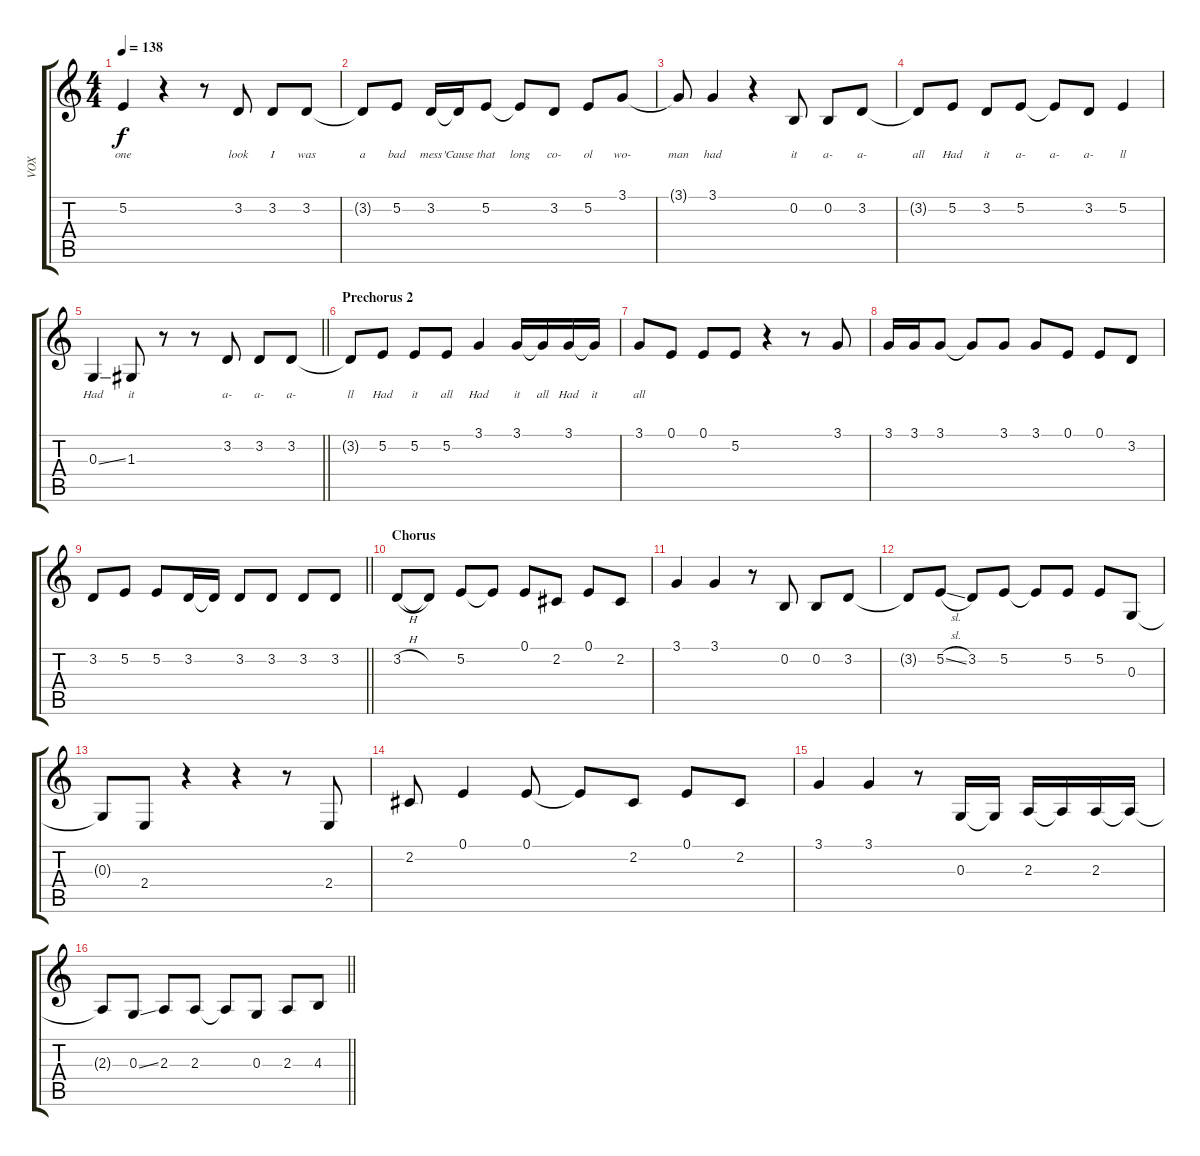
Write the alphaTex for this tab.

\track ("VOX" "VOX") {instrument altosax}
\staff {score tabs}
\tuning (E4 B3 G3 D3 A2 E2) {hide}
\ts (4 4)
\tempo 138
\clef g2
\ks c
5.2{t}.4{lyrics (0 "one") lyrics (1 "") lyrics (2 "") lyrics (3 "") lyrics (4 "") dy f} r.4 r.8 3.2.8{lyrics (0 "look") lyrics (1 "") lyrics (2 "") lyrics (3 "") lyrics (4 "")} 3.2.8{lyrics (0 "I") lyrics (1 "") lyrics (2 "") lyrics (3 "") lyrics (4 "")} 3.2.8{lyrics (0 "was") lyrics (1 "") lyrics (2 "") lyrics (3 "") lyrics (4 "")} |
3.2{t}.8{lyrics (0 "a") lyrics (1 "") lyrics (2 "") lyrics (3 "") lyrics (4 "")} 5.2.8{lyrics (0 "bad") lyrics (1 "") lyrics (2 "") lyrics (3 "") lyrics (4 "")} 3.2.16{lyrics (0 "mess") lyrics (1 "") lyrics (2 "") lyrics (3 "") lyrics (4 "")} 3.2{t}.16{lyrics (0 "'Cause") lyrics (1 "") lyrics (2 "") lyrics (3 "") lyrics (4 "")} 5.2.8{lyrics (0 "that") lyrics (1 "") lyrics (2 "") lyrics (3 "") lyrics (4 "")} 5.2{t}.8{lyrics (0 "long") lyrics (1 "") lyrics (2 "") lyrics (3 "") lyrics (4 "")} 3.2.8{lyrics (0 "co-") lyrics (1 "") lyrics (2 "") lyrics (3 "") lyrics (4 "")} 5.2.8{lyrics (0 "ol") lyrics (1 "") lyrics (2 "") lyrics (3 "") lyrics (4 "")} 3.1.8{lyrics (0 "wo-") lyrics (1 "") lyrics (2 "") lyrics (3 "") lyrics (4 "")} |
3.1{t}.8{lyrics (0 "man") lyrics (1 "") lyrics (2 "") lyrics (3 "") lyrics (4 "")} 3.1.4{lyrics (0 "had") lyrics (1 "") lyrics (2 "") lyrics (3 "") lyrics (4 "")} r.4 0.2.8{lyrics (0 "it") lyrics (1 "") lyrics (2 "") lyrics (3 "") lyrics (4 "")} 0.2.8{lyrics (0 "a-") lyrics (1 "") lyrics (2 "") lyrics (3 "") lyrics (4 "")} 3.2.8{lyrics (0 "a-") lyrics (1 "") lyrics (2 "") lyrics (3 "") lyrics (4 "")} |
3.2{t}.8{lyrics (0 "all") lyrics (1 "") lyrics (2 "") lyrics (3 "") lyrics (4 "")} 5.2.8{lyrics (0 "Had") lyrics (1 "") lyrics (2 "") lyrics (3 "") lyrics (4 "")} 3.2.8{lyrics (0 "it") lyrics (1 "") lyrics (2 "") lyrics (3 "") lyrics (4 "")} 5.2.8{lyrics (0 "a-") lyrics (1 "") lyrics (2 "") lyrics (3 "") lyrics (4 "")} 5.2{t}.8{lyrics (0 "a-") lyrics (1 "") lyrics (2 "") lyrics (3 "") lyrics (4 "")} 3.2.8{lyrics (0 "a-") lyrics (1 "") lyrics (2 "") lyrics (3 "") lyrics (4 "")} 5.2.4{lyrics (0 "ll") lyrics (1 "") lyrics (2 "") lyrics (3 "") lyrics (4 "")} |
\barLineRight lightlight
0.3{ss}.4{lyrics (0 "Had") lyrics (1 "") lyrics (2 "") lyrics (3 "") lyrics (4 "")} 1.3.8{lyrics (0 "it") lyrics (1 "") lyrics (2 "") lyrics (3 "") lyrics (4 "")} r.8 r.8 3.2.8{lyrics (0 "a-") lyrics (1 "") lyrics (2 "") lyrics (3 "") lyrics (4 "")} 3.2.8{lyrics (0 "a-") lyrics (1 "") lyrics (2 "") lyrics (3 "") lyrics (4 "")} 3.2.8{lyrics (0 "a-") lyrics (1 "") lyrics (2 "") lyrics (3 "") lyrics (4 "")} |
\section ("" "Prechorus 2")
3.2{t}.8{lyrics (0 "ll") lyrics (1 "") lyrics (2 "") lyrics (3 "") lyrics (4 "")} 5.2.8{lyrics (0 "Had") lyrics (1 "") lyrics (2 "") lyrics (3 "") lyrics (4 "")} 5.2.8{lyrics (0 "it") lyrics (1 "") lyrics (2 "") lyrics (3 "") lyrics (4 "")} 5.2.8{lyrics (0 "all") lyrics (1 "") lyrics (2 "") lyrics (3 "") lyrics (4 "")} 3.1.4{lyrics (0 "Had") lyrics (1 "") lyrics (2 "") lyrics (3 "") lyrics (4 "")} 3.1.16{lyrics (0 "it") lyrics (1 "") lyrics (2 "") lyrics (3 "") lyrics (4 "")} 3.1{t}.16{lyrics (0 "all") lyrics (1 "") lyrics (2 "") lyrics (3 "") lyrics (4 "")} 3.1.16{lyrics (0 "Had") lyrics (1 "") lyrics (2 "") lyrics (3 "") lyrics (4 "")} 3.1{t}.16{lyrics (0 "it") lyrics (1 "") lyrics (2 "") lyrics (3 "") lyrics (4 "")} |
3.1.8{lyrics (0 "all") lyrics (1 "") lyrics (2 "") lyrics (3 "") lyrics (4 "")} 0.1.8 0.1.8 5.2.8 r.4 r.8 3.1.8 |
3.1.16 3.1.16 3.1.8 3.1{t}.8 3.1.8 3.1.8 0.1.8 0.1.8 3.2.8 |
\barLineRight lightlight
3.2.8 5.2.8 5.2.8 3.2.16 3.2{t}.16 3.2.8 3.2.8 3.2.8 3.2.8 |
\section ("" "Chorus")
3.2{h}.8 3.2{t}.8 5.2.8 5.2{t}.8 0.1.8 2.2.8 0.1.8 2.2.8 |
3.1.4 3.1.4 r.8 0.2.8 0.2.8 3.2.8 |
3.2{t}.8 5.2{sl}.8 3.2.8 5.2.8 5.2{t}.8 5.2.8 5.2.8 0.3.8 |
0.3{t}.8 2.4.8 r.4 r.4 r.8 2.4.8 |
2.2.8 0.1.4 0.1.8 0.1{t}.8 2.2.8 0.1.8 2.2.8 |
3.1.4 3.1.4 r.8 0.3.16 0.3{t}.16 2.3.16 2.3{t}.16 2.3.16 2.3{t}.16 |
\barLineRight lightlight
2.3{t}.8 0.3{ss}.8 2.3.8 2.3.8 2.3{t}.8 0.3.8 2.3.8 4.3.8
